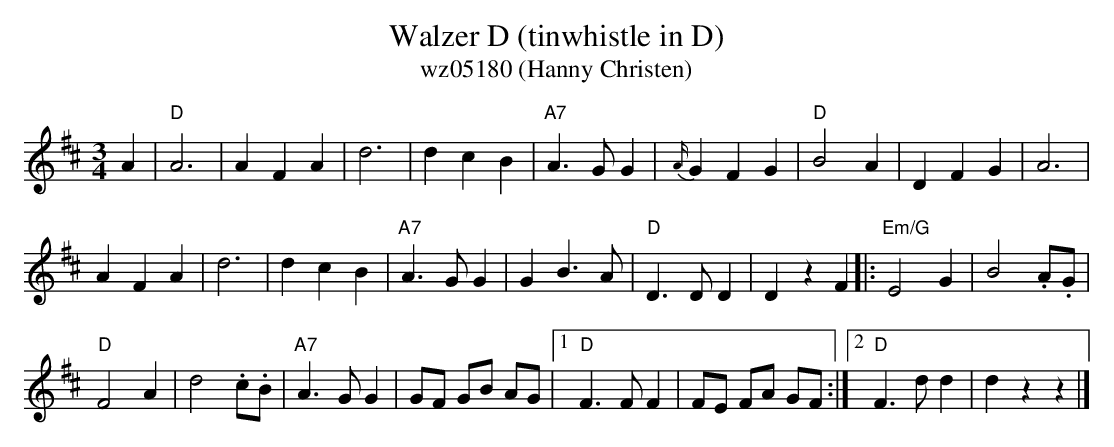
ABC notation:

X:1
T:Walzer D (tinwhistle in D)
T:wz05180 (Hanny Christen)
M:3/4
L:1/4
K:D %%MIDI gchordon
A | "D"A3 | AFA | d3 | dcB | "A7"A>GG | {A/2}GFG | "D"B2A | DFG | A3 |
AFA | d3 | dcB | "A7"A>GG | GB>A | "D"D>DD | DzF |: "Em/G"E2G | B2 .A/2.G/2 |
"D"F2A | d2 .c/2.B/2 | "A7"A>GG | G/2F/2 G/2B/2 A/2G/2 |1 "D"F>FF | F/2E/2 F/2A/2 G/2F/2 :|2 "D"F>dd | dzz |]
